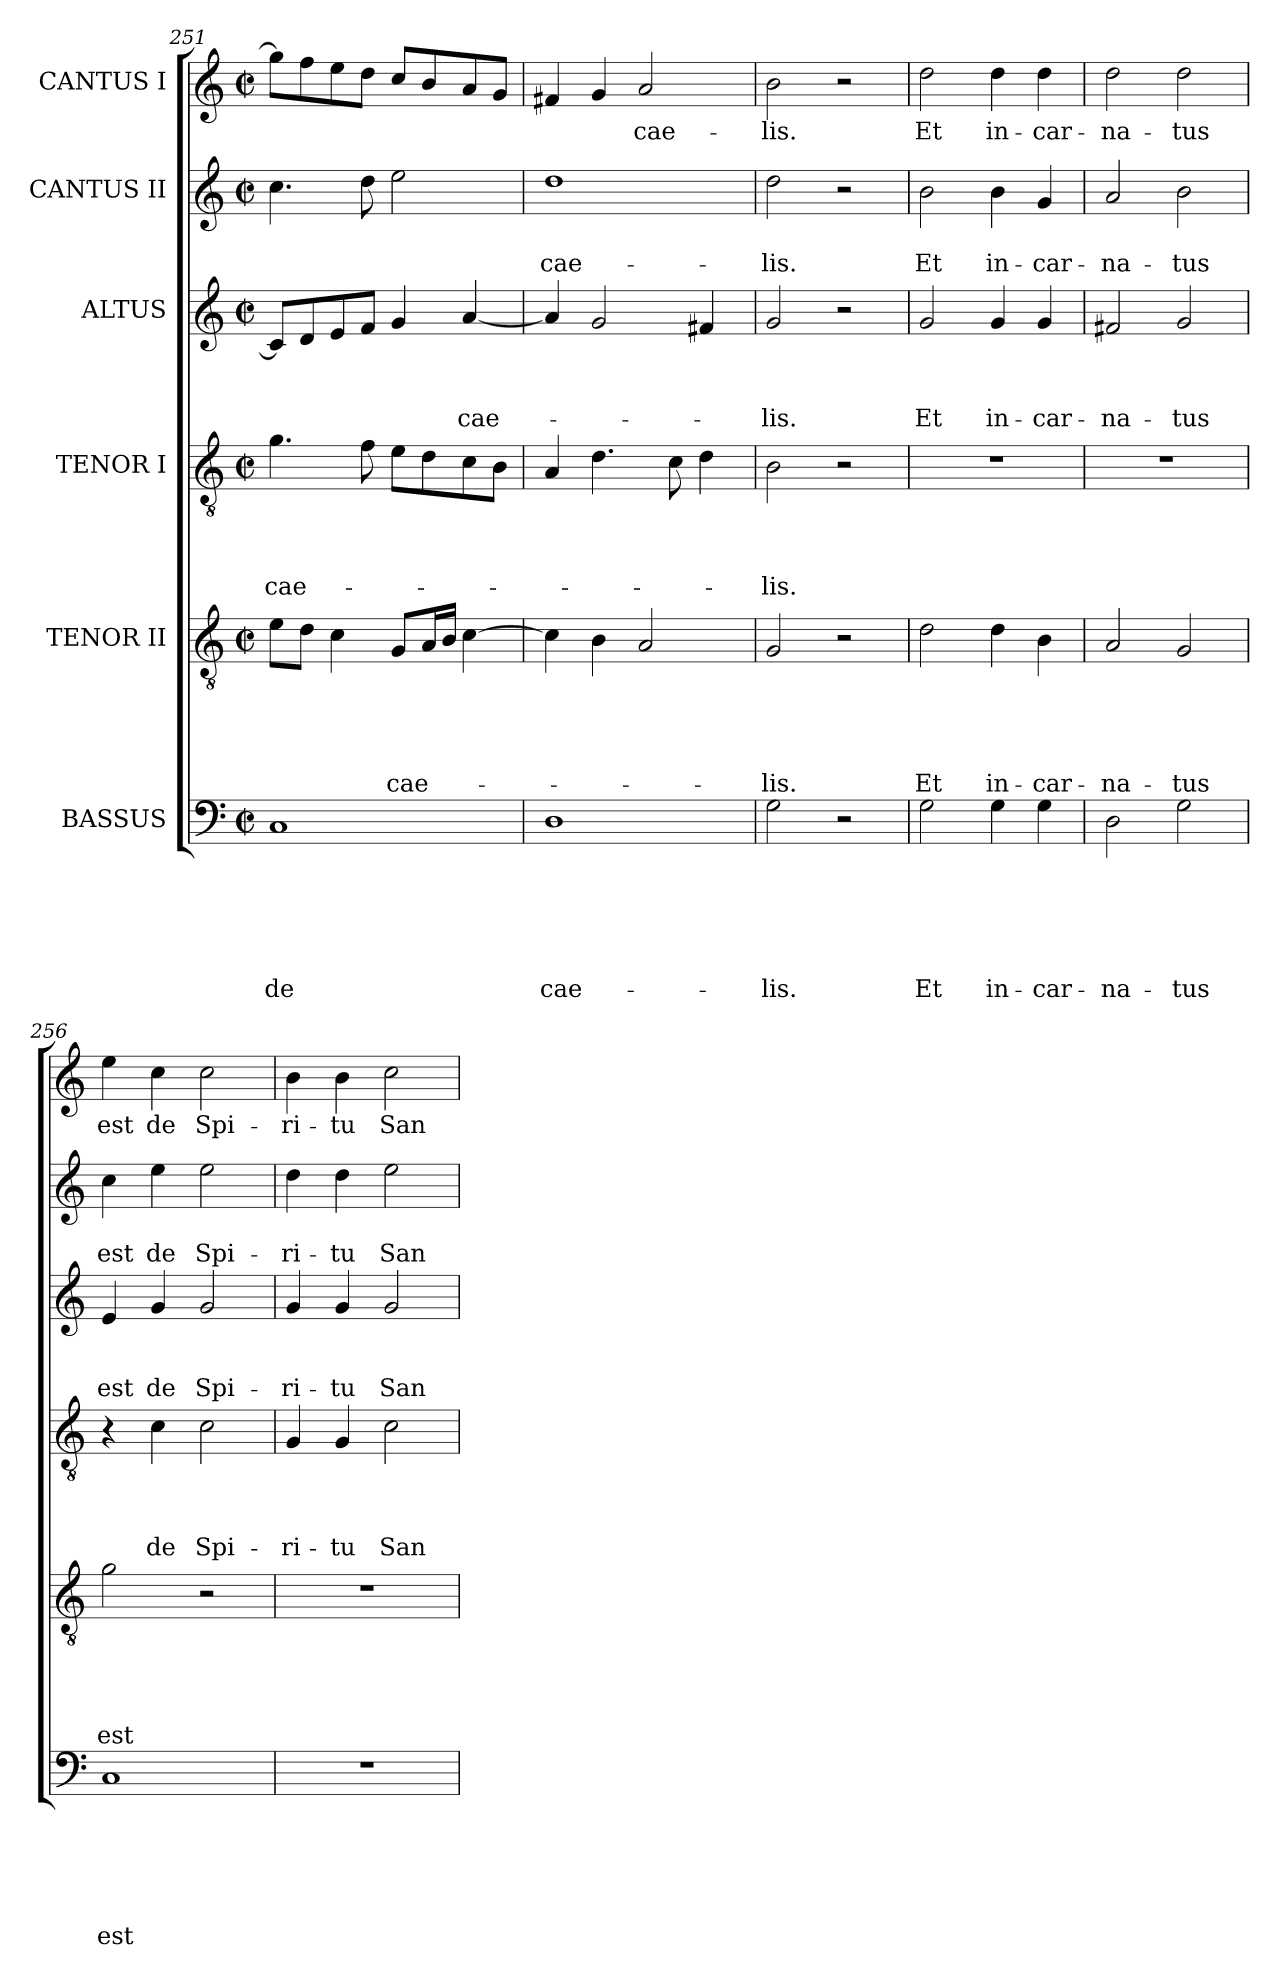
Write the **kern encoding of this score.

**kern	**text	**text	**text	**text	**text	**text	**kern	**text	**text	**text	**text	**text	**kern	**text	**text	**text	**text	**kern	**text	**text	**text	**kern	**text	**text	**kern	**text
*part6	*part6	*part6	*part6	*part6	*part6	*part6	*part5	*part5	*part5	*part5	*part5	*part5	*part4	*part4	*part4	*part4	*part4	*part3	*part3	*part3	*part3	*part2	*part2	*part2	*part1	*part1
*staff6	*staff6	*staff6	*staff6	*staff6	*staff6	*staff6	*staff5	*staff5	*staff5	*staff5	*staff5	*staff5	*staff4	*staff4	*staff4	*staff4	*staff4	*staff3	*staff3	*staff3	*staff3	*staff2	*staff2	*staff2	*staff1	*staff1
*I"BASSUS	*	*	*	*	*	*	*I"TENOR II	*	*	*	*	*	*I"TENOR I	*	*	*	*	*I"ALTUS	*	*	*	*I"CANTUS II	*	*	*I"CANTUS I	*
*clefF4	*	*	*	*	*	*	*clefGv2	*	*	*	*	*	*clefGv2	*	*	*	*	*clefG2	*	*	*	*clefG2	*	*	*clefG2	*
*k[]	*	*	*	*	*	*	*k[]	*	*	*	*	*	*k[]	*	*	*	*	*k[]	*	*	*	*k[]	*	*	*k[]	*
*C:	*	*	*	*	*	*	*C:	*	*	*	*	*	*C:	*	*	*	*	*C:	*	*	*	*C:	*	*	*C:	*
*M2/2	*	*	*	*	*	*	*M2/2	*	*	*	*	*	*M2/2	*	*	*	*	*M2/2	*	*	*	*M2/2	*	*	*M2/2	*
*met(c|)	*	*	*	*	*	*	*met(c|)	*	*	*	*	*	*met(c|)	*	*	*	*	*met(c|)	*	*	*	*met(c|)	*	*	*met(c|)	*
=251	=251	=251	=251	=251	=251	=251	=251	=251	=251	=251	=251	=251	=251	=251	=251	=251	=251	=251	=251	=251	=251	=251	=251	=251	=251	=251
1C	.	.	.	.	.	de	8e\L	.	.	.	.	.	4.g\	.	.	.	cae-	8c/L]	.	.	.	4.cc\	.	.	8gg\L]	.
.	.	.	.	.	.	.	8d\J	.	.	.	.	.	.	.	.	.	.	8d/	.	.	.	.	.	.	8ff\	.
.	.	.	.	.	.	.	4c\	.	.	.	.	.	.	.	.	.	.	8e/	.	.	.	.	.	.	8ee\	.
.	.	.	.	.	.	.	.	.	.	.	.	.	8f\	.	.	.	.	8f/J	.	.	.	8dd\	.	.	8dd\J	.
.	.	.	.	.	.	.	8G/L	.	.	.	.	cae-	8e\L	.	.	.	.	4g/	.	.	.	2ee\	.	.	8cc/L	.
.	.	.	.	.	.	.	16A/L	.	.	.	.	.	8d\	.	.	.	.	.	.	.	.	.	.	.	8b/	.
.	.	.	.	.	.	.	16B/JJ	.	.	.	.	.	.	.	.	.	.	.	.	.	.	.	.	.	.	.
.	.	.	.	.	.	.	[4c\	.	.	.	.	.	8c\	.	.	.	.	[4a/	.	.	cae-	.	.	.	8a/	.
.	.	.	.	.	.	.	.	.	.	.	.	.	8B\J	.	.	.	.	.	.	.	.	.	.	.	8g/J	.
=252	=252	=252	=252	=252	=252	=252	=252	=252	=252	=252	=252	=252	=252	=252	=252	=252	=252	=252	=252	=252	=252	=252	=252	=252	=252	=252
1D	.	.	.	.	.	cae-	4c\]	.	.	.	.	.	4A/	.	.	.	.	4a/]	.	.	.	1dd	.	cae-	4f#/	.
.	.	.	.	.	.	.	4B\	.	.	.	.	.	4.d\	.	.	.	.	2g/	.	.	.	.	.	.	4g/	.
.	.	.	.	.	.	.	2A/	.	.	.	.	.	.	.	.	.	.	.	.	.	.	.	.	.	2a/	cae-
.	.	.	.	.	.	.	.	.	.	.	.	.	8c\	.	.	.	.	.	.	.	.	.	.	.	.	.
.	.	.	.	.	.	.	.	.	.	.	.	.	4d\	.	.	.	.	4f#X/	.	.	.	.	.	.	.	.
!!LO:LB:g=z
=253	=253	=253	=253	=253	=253	=253	=253	=253	=253	=253	=253	=253	=253	=253	=253	=253	=253	=253	=253	=253	=253	=253	=253	=253	=253	=253
2G\	.	.	.	.	.	-lis.	2G/	.	.	.	.	-lis.	2B\	.	.	.	-lis.	2g/	.	.	-lis.	2dd\	.	-lis.	2b\	-lis.
2r	.	.	.	.	.	.	2r	.	.	.	.	.	2r	.	.	.	.	2r	.	.	.	2r	.	.	2r	.
=254	=254	=254	=254	=254	=254	=254	=254	=254	=254	=254	=254	=254	=254	=254	=254	=254	=254	=254	=254	=254	=254	=254	=254	=254	=254	=254
2G\	.	.	.	.	.	Et	2d\	.	.	.	.	Et	1r	.	.	.	.	2g/	.	.	Et	2b\	.	Et	2dd\	Et
4G\	.	.	.	.	.	in-	4d\	.	.	.	.	in-	.	.	.	.	.	4g/	.	.	in-	4b\	.	in-	4dd\	in-
4G\	.	.	.	.	.	-car-	4B\	.	.	.	.	-car-	.	.	.	.	.	4g/	.	.	-car-	4g/	.	-car-	4dd\	-car-
=255	=255	=255	=255	=255	=255	=255	=255	=255	=255	=255	=255	=255	=255	=255	=255	=255	=255	=255	=255	=255	=255	=255	=255	=255	=255	=255
2D\	.	.	.	.	.	-na-	2A/	.	.	.	.	-na-	1r	.	.	.	.	2f#X/	.	.	-na-	2a/	.	-na-	2dd\	-na-
2G\	.	.	.	.	.	-tus	2G/	.	.	.	.	-tus	.	.	.	.	.	2g/	.	.	-tus	2b\	.	-tus	2dd\	-tus
=256	=256	=256	=256	=256	=256	=256	=256	=256	=256	=256	=256	=256	=256	=256	=256	=256	=256	=256	=256	=256	=256	=256	=256	=256	=256	=256
1C	.	.	.	.	.	est	2g\	.	.	.	.	est	4r	.	.	.	.	4e/	.	.	est	4cc\	.	est	4ee\	est
.	.	.	.	.	.	.	.	.	.	.	.	.	4c\	.	.	.	de	4g/	.	.	de	4ee\	.	de	4cc\	de
.	.	.	.	.	.	.	2r	.	.	.	.	.	2c\	.	.	.	Spi-	2g/	.	.	Spi-	2ee\	.	Spi-	2cc\	Spi-
=257	=257	=257	=257	=257	=257	=257	=257	=257	=257	=257	=257	=257	=257	=257	=257	=257	=257	=257	=257	=257	=257	=257	=257	=257	=257	=257
1r	.	.	.	.	.	.	1r	.	.	.	.	.	4G/	.	.	.	-ri-	4g/	.	.	-ri-	4dd\	.	-ri-	4b\	-ri-
.	.	.	.	.	.	.	.	.	.	.	.	.	4G/	.	.	.	-tu	4g/	.	.	-tu	4dd\	.	-tu	4b\	-tu
.	.	.	.	.	.	.	.	.	.	.	.	.	2c\	.	.	.	San-	2g/	.	.	San-	2ee\	.	San-	2cc\	San-
=	=	=	=	=	=	=	=	=	=	=	=	=	=	=	=	=	=	=	=	=	=	=	=	=	=	=
*-	*-	*-	*-	*-	*-	*-	*-	*-	*-	*-	*-	*-	*-	*-	*-	*-	*-	*-	*-	*-	*-	*-	*-	*-	*-	*-
